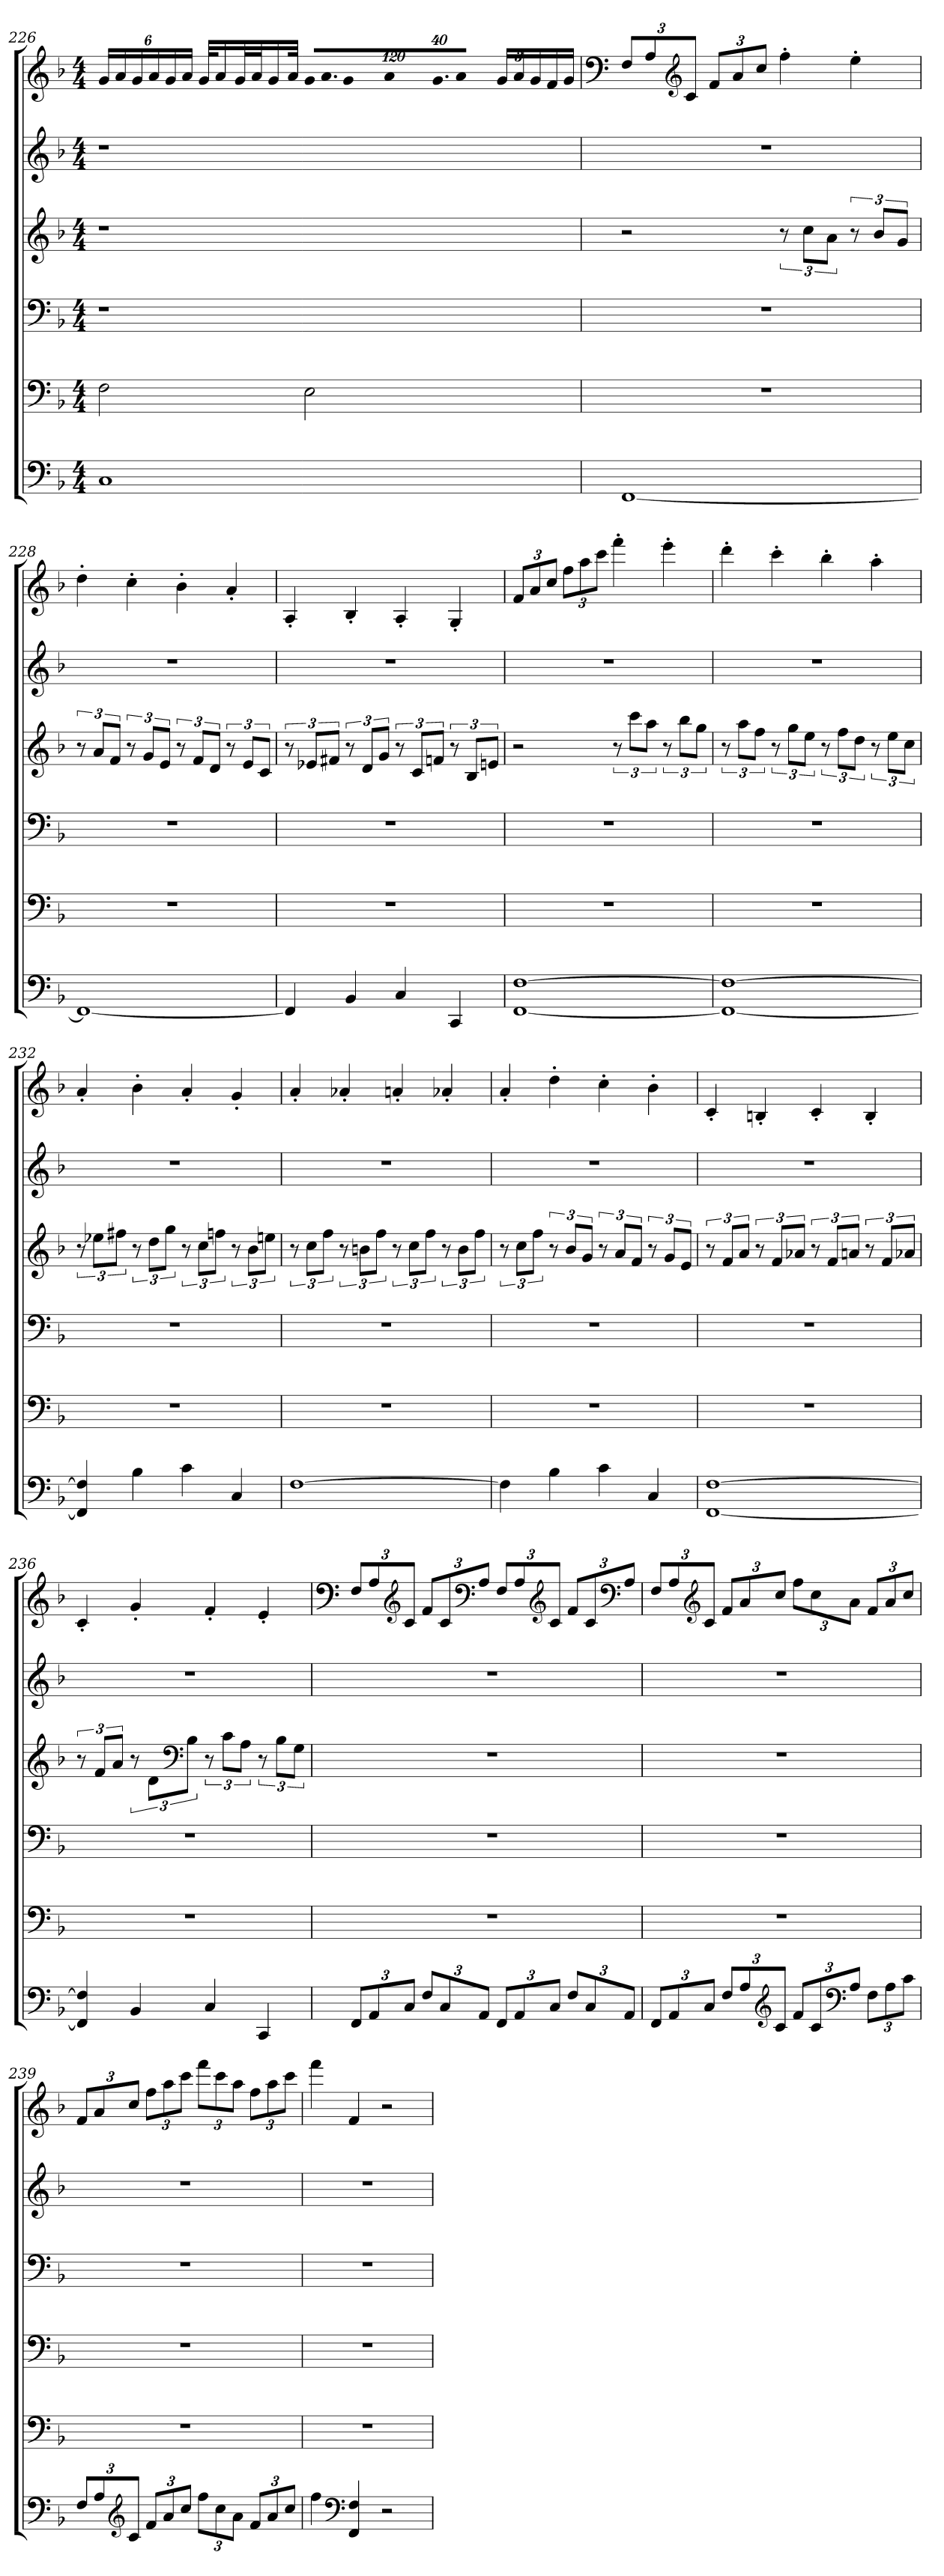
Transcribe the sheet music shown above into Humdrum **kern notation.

**kern	**kern	**kern	**kern	**kern	**kern
*part5	*part4	*part3	*part2	*part1	*part1
*staff6	*staff5	*staff4	*staff3	*staff2	*staff1
*clefF4	*clefF4	*clefF4	*clefG2	*clefG2	*clefG2
*k[b-]	*k[b-]	*k[b-]	*k[b-]	*k[b-]	*k[b-]
*M4/4	*M4/4	*M4/4	*M4/4	*M4/4	*M4/4
*	*	*	*	*	*Xbrackettup
=226	=226	=226	=226	=226	=226
1C	2F\	1r	1r	1r	24g/LL
.	.	.	.	.	24a/
.	.	.	.	.	24g/
.	.	.	.	.	24a/
.	.	.	.	.	24g/
.	.	.	.	.	24a/JJ
.	.	.	.	.	32g/KLL
.	.	.	.	.	16a/
.	.	.	.	.	32g/L
.	.	.	.	.	32a/J
.	.	.	.	.	16g/
.	.	.	.	.	32a/JJk
!	!	!	!	!	!LO:N:vis=32
.	2E\	.	.	.	640%23g/LLL
!	!	!	!	!	!LO:N:vis=32.
.	.	.	.	.	1920%103a/
!	!	!	!	!	!LO:N:vis=32
.	.	.	.	.	640%23g/
!	!	!	!	!	!LO:N:vis=32
.	.	.	.	.	640%23a/
!	!	!	!	!	!LO:N:vis=32.
.	.	.	.	.	1920%103g/
!	!	!	!	!	!LO:N:vis=32
.	.	.	.	.	640%23a/JJJ
.	.	.	.	.	24g/LL
.	.	.	.	.	24a/
.	.	.	.	.	24g/
.	.	.	.	.	16f/
.	.	.	.	.	16g/JJ
960ryy	960ryy	960ryy	960ryy	960ryy	.
!!LO:LB:g=z
=227	=227	=227	=227	=227	=227
*	*	*	*	*	*clefF4
*	*	*	*	*	*MM181
[1FF	1r	1r	2r	1r	12F/L
.	.	.	.	.	12A/
*	*	*	*	*	*clefG2
.	.	.	.	.	12c/J
.	.	.	.	.	12f/L
.	.	.	.	.	12a/
.	.	.	.	.	12cc/J
.	.	.	12r	.	4ff'\
.	.	.	12cc\L	.	.
.	.	.	12a\J	.	.
.	.	.	12r	.	4ee'\
.	.	.	12b-/L	.	.
.	.	.	12g/J	.	.
=228	=228	=228	=228	=228	=228
1FF_	1r	1r	12r	1r	4dd'\
.	.	.	12a/L	.	.
.	.	.	12f/J	.	.
.	.	.	12r	.	4cc'\
.	.	.	12g/L	.	.
.	.	.	12e/J	.	.
.	.	.	12r	.	4b-'\
.	.	.	12f/L	.	.
.	.	.	12d/J	.	.
.	.	.	12r	.	4a'/
.	.	.	12e/L	.	.
.	.	.	12c/J	.	.
=229	=229	=229	=229	=229	=229
4FF/]	1r	1r	12r	1r	4A'/
.	.	.	12e-X/L	.	.
.	.	.	12f#X/J	.	.
4BB-/	.	.	12r	.	4B-'/
.	.	.	12d/L	.	.
.	.	.	12g/J	.	.
4C/	.	.	12r	.	4A'/
.	.	.	12c/L	.	.
.	.	.	12fn/J	.	.
4CC/	.	.	12r	.	4G'/
.	.	.	12B-/L	.	.
.	.	.	12en/J	.	.
!!LO:PB:g=z
=230	=230	=230	=230	=230	=230
*	*	*	*	*	*MM181
[1FF [1F	1r	1r	2r	1r	12f/L
.	.	.	.	.	12a/
.	.	.	.	.	12cc/J
.	.	.	.	.	12ff\L
.	.	.	.	.	12aa\
.	.	.	.	.	12ccc\J
.	.	.	12r	.	4fff'\
.	.	.	12ccc\L	.	.
.	.	.	12aa\J	.	.
.	.	.	12r	.	4eee'\
.	.	.	12bb-\L	.	.
.	.	.	12gg\J	.	.
=231	=231	=231	=231	=231	=231
1FF_ 1F_	1r	1r	12r	1r	4ddd'\
.	.	.	12aa\L	.	.
.	.	.	12ff\J	.	.
.	.	.	12r	.	4ccc'\
.	.	.	12gg\L	.	.
.	.	.	12ee\J	.	.
.	.	.	12r	.	4bb-'\
.	.	.	12ff\L	.	.
.	.	.	12dd\J	.	.
.	.	.	12r	.	4aa'\
.	.	.	12ee\L	.	.
.	.	.	12cc\J	.	.
=232	=232	=232	=232	=232	=232
*	*	*	*	*	*MM181
4FF/] 4F/]	1r	1r	12r	1r	4a'/
.	.	.	12ee-X\L	.	.
.	.	.	12ff#X\J	.	.
4B-\	.	.	12r	.	4b-'\
.	.	.	12dd\L	.	.
.	.	.	12gg\J	.	.
4c\	.	.	12r	.	4a'/
.	.	.	12cc\L	.	.
.	.	.	12ffn\J	.	.
4C/	.	.	12r	.	4g'/
.	.	.	12b-\L	.	.
.	.	.	12een\J	.	.
!!LO:LB:g=z
=233	=233	=233	=233	=233	=233
[1F	1r	1r	12r	1r	4a'/
.	.	.	12cc\L	.	.
.	.	.	12ff\J	.	.
.	.	.	12r	.	4a-X'/
.	.	.	12bn\L	.	.
.	.	.	12ff\J	.	.
.	.	.	12r	.	4an'/
.	.	.	12cc\L	.	.
.	.	.	12ff\J	.	.
.	.	.	12r	.	4a-X'/
.	.	.	12b\L	.	.
.	.	.	12ff\J	.	.
=234	=234	=234	=234	=234	=234
4F\]	1r	1r	12r	1r	4a'/
.	.	.	12cc\L	.	.
.	.	.	12ff\J	.	.
4B-\	.	.	12r	.	4dd'\
.	.	.	12b-/L	.	.
.	.	.	12g/J	.	.
4c\	.	.	12r	.	4cc'\
.	.	.	12a/L	.	.
.	.	.	12f/J	.	.
4C/	.	.	12r	.	4b-'\
.	.	.	12g/L	.	.
.	.	.	12e/J	.	.
=235	=235	=235	=235	=235	=235
*	*	*	*	*	*MM181
[1FF [1F	1r	1r	12r	1r	4c'/
.	.	.	12f/L	.	.
.	.	.	12a/J	.	.
.	.	.	12r	.	4Bn'/
.	.	.	12f/L	.	.
.	.	.	12a-X/J	.	.
.	.	.	12r	.	4c'/
.	.	.	12f/L	.	.
.	.	.	12an/J	.	.
.	.	.	12r	.	4B'/
.	.	.	12f/L	.	.
.	.	.	12a-X/J	.	.
!!LO:PB:g=z
=236	=236	=236	=236	=236	=236
4FF/] 4F/]	1r	1r	12r	1r	4c'/
.	.	.	12f/L	.	.
.	.	.	12a/J	.	.
4BB-/	.	.	12r	.	4g'/
.	.	.	12d\L	.	.
*	*	*	*clefF4	*	*
.	.	.	12B-\J	.	.
4C/	.	.	12r	.	4f'/
.	.	.	12c\L	.	.
.	.	.	12A\J	.	.
4CC/	.	.	12r	.	4e'/
.	.	.	12B-\L	.	.
.	.	.	12G\J	.	.
=237	=237	=237	=237	=237	=237
*	*	*	*	*	*clefF4
*Xbrackettup	*	*	*	*	*
*	*	*	*	*	*MM181
12FF/L	1r	1r	1r	1r	12F/L
12AA/	.	.	.	.	12A/
*	*	*	*	*	*clefG2
12C/J	.	.	.	.	12c/J
12F/L	.	.	.	.	12f/L
12C/	.	.	.	.	12c/
*	*	*	*	*	*clefF4
12AA/J	.	.	.	.	12A/J
12FF/L	.	.	.	.	12F/L
12AA/	.	.	.	.	12A/
*	*	*	*	*	*clefG2
12C/J	.	.	.	.	12c/J
12F/L	.	.	.	.	12f/L
12C/	.	.	.	.	12c/
*	*	*	*	*	*clefF4
12AA/J	.	.	.	.	12A/J
!!LO:LB:g=z
=238	=238	=238	=238	=238	=238
12FF/L	1r	1r	1r	1r	12F/L
12AA/	.	.	.	.	12A/
*	*	*	*	*	*clefG2
12C/J	.	.	.	.	12c/J
12F/L	.	.	.	.	12f/L
12A/	.	.	.	.	12a/
*clefG2	*	*	*	*	*
12c/J	.	.	.	.	12cc/J
12f/L	.	.	.	.	12ff\L
12c/	.	.	.	.	12cc\
*clefF4	*	*	*	*	*
12A/J	.	.	.	.	12a\J
12F\L	.	.	.	.	12f/L
12A\	.	.	.	.	12a/
12c\J	.	.	.	.	12cc/J
=239	=239	=239	=239	=239	=239
12F/L	1r	1r	1r	1r	12f/L
12A/	.	.	.	.	12a/
*clefG2	*	*	*	*	*
12c/J	.	.	.	.	12cc/J
12f/L	.	.	.	.	12ff\L
12a/	.	.	.	.	12aa\
12cc/J	.	.	.	.	12ccc\J
12ff\L	.	.	.	.	12fff\L
12cc\	.	.	.	.	12ccc\
12a\J	.	.	.	.	12aa\J
12f/L	.	.	.	.	12ff\L
12a/	.	.	.	.	12aa\
12cc/J	.	.	.	.	12ccc\J
=240	=240	=240	=240	=240	=240
*	*	*	*	*	*MM176
4ff\	1r	1r	1r	1r	4fff\
*clefF4	*	*	*	*	*
*	*	*	*	*	*MM172
4FF/ 4F/	.	.	.	.	4f/
2r	.	.	.	.	2r
=	=	=	=	=	=
*-	*-	*-	*-	*-	*-
